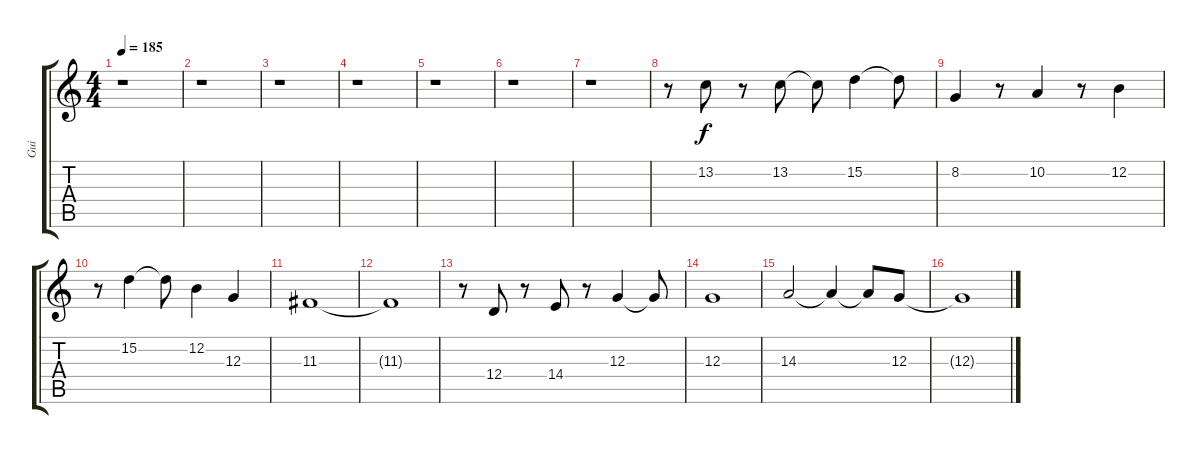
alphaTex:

\track ("Gui" "Gui") {instrument altosax}
\staff {score tabs}
\tuning (E4 B3 G3 D3 A2 E2) {hide}
\ts (4 4)
\tempo 185
\clef g2
\ks c
r.1{dy f} |
r.1 |
r.1 |
r.1 |
r.1 |
r.1 |
r.1 |
r.8 13.2.8 r.8 13.2.8 13.2{t}.8 15.2.4 15.2{t}.8 |
8.2.4 r.8 10.2.4 r.8 12.2.4 |
r.8 15.2.4 15.2{t}.8 12.2.4 12.3.4 |
11.3.1 |
11.3{t}.1 |
r.8 12.4.8 r.8 14.4.8 r.8 12.3.4 12.3{t}.8 |
12.3.1 |
14.3.2 14.3{t}.4 14.3{t}.8 12.3.8 |
12.3{t}.1
